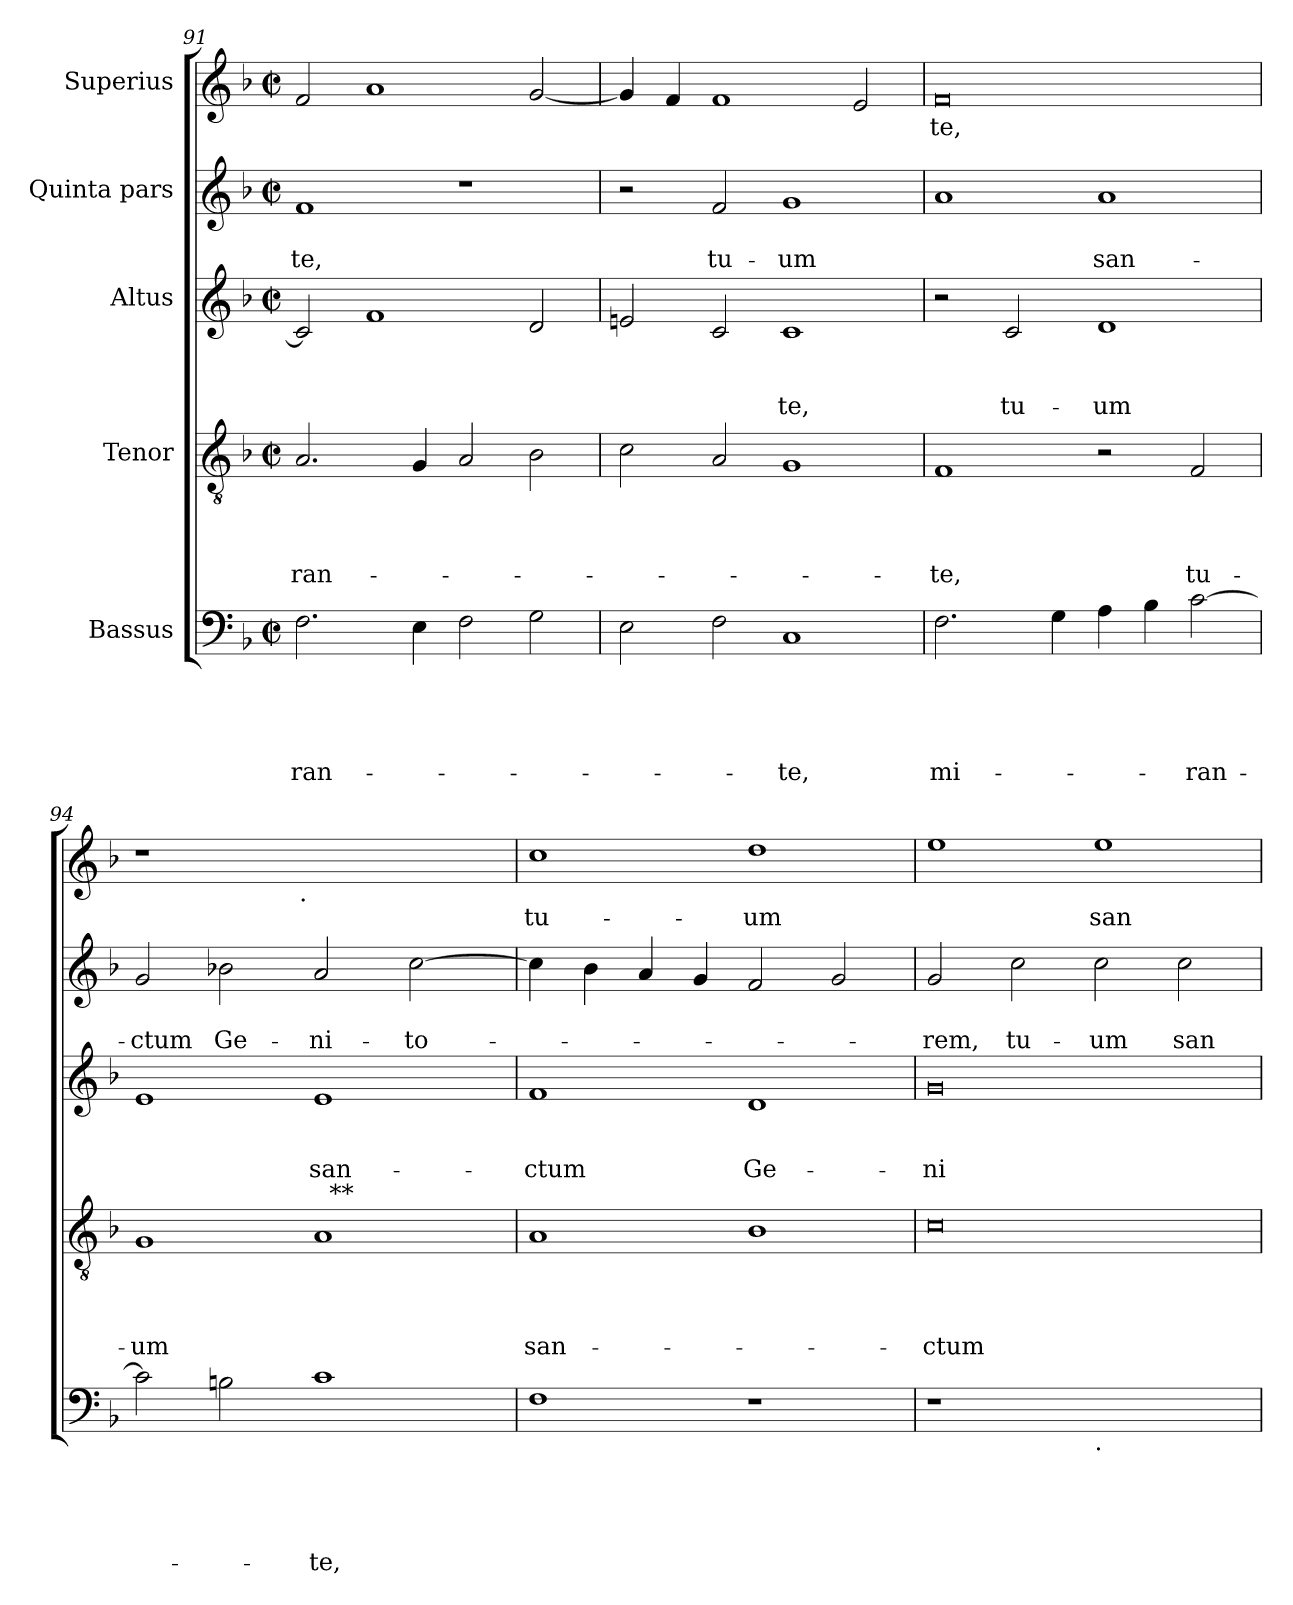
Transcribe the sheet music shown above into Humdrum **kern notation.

**kern	**text	**text	**text	**text	**text	**kern	**text	**text	**text	**text	**kern	**text	**text	**text	**kern	**text	**text	**kern	**text
*part5	*part5	*part5	*part5	*part5	*part5	*part4	*part4	*part4	*part4	*part4	*part3	*part3	*part3	*part3	*part2	*part2	*part2	*part1	*part1
*staff5	*staff5	*staff5	*staff5	*staff5	*staff5	*staff4	*staff4	*staff4	*staff4	*staff4	*staff3	*staff3	*staff3	*staff3	*staff2	*staff2	*staff2	*staff1	*staff1
*I"Bassus	*	*	*	*	*	*I"Tenor	*	*	*	*	*I"Altus	*	*	*	*I"Quinta pars	*	*	*I"Superius	*
*clefF4	*	*	*	*	*	*clefGv2	*	*	*	*	*clefG2	*	*	*	*clefG2	*	*	*clefG2	*
*k[b-]	*	*	*	*	*	*k[b-]	*	*	*	*	*k[b-]	*	*	*	*k[b-]	*	*	*k[b-]	*
*F:	*	*	*	*	*	*F:	*	*	*	*	*F:	*	*	*	*F:	*	*	*F:	*
*M2/2	*	*	*	*	*	*M2/2	*	*	*	*	*M2/2	*	*	*	*M2/2	*	*	*M2/2	*
*met(c|)	*	*	*	*	*	*met(c|)	*	*	*	*	*met(c|)	*	*	*	*met(c|)	*	*	*met(c|)	*
=91	=91	=91	=91	=91	=91	=91	=91	=91	=91	=91	=91	=91	=91	=91	=91	=91	=91	=91	=91
!	!	!	!	!	!LO:LY:b	!	!	!	!	!LO:LY:b	!	!	!	!	!	!	!LO:LY:b	!	!
2.F\	.	.	.	.	-ran-	2.A/	.	.	.	-ran-	2c/]	.	.	.	1f	.	-te,	2f/	.
.	.	.	.	.	.	.	.	.	.	.	1f	.	.	.	.	.	.	1a	.
4E\	.	.	.	.	.	4G/	.	.	.	.	.	.	.	.	.	.	.	.	.
2F\	.	.	.	.	.	2A/	.	.	.	.	.	.	.	.	1r	.	.	.	.
2G\	.	.	.	.	.	2B-\	.	.	.	.	2d/	.	.	.	.	.	.	[<2g/	.
=92	=92	=92	=92	=92	=92	=92	=92	=92	=92	=92	=92	=92	=92	=92	=92	=92	=92	=92	=92
2E\	.	.	.	.	.	2c\	.	.	.	.	2eni/	.	.	.	2r	.	.	4g/]	.
.	.	.	.	.	.	.	.	.	.	.	.	.	.	.	.	.	.	4f/	.
!	!	!	!	!	!	!	!	!	!	!	!	!	!	!	!	!	!LO:LY:b	!	!
2F\	.	.	.	.	.	2A/	.	.	.	.	2c/	.	.	.	2f/	.	tu-	1f	.
!	!	!	!	!	!LO:LY:b	!	!	!	!	!	!	!	!	!LO:LY:b	!	!	!LO:LY:b	!	!
1C	.	.	.	.	-te,	1G	.	.	.	.	1c	.	.	-te,	1g	.	-um	.	.
.	.	.	.	.	.	.	.	.	.	.	.	.	.	.	.	.	.	2e/	.
=93	=93	=93	=93	=93	=93	=93	=93	=93	=93	=93	=93	=93	=93	=93	=93	=93	=93	=93	=93
!	!	!	!	!	!LO:LY:b	!	!	!	!	!LO:LY:b	!	!	!	!	!	!	!	!	!LO:LY:b
2.F\	.	.	.	.	mi-	1F	.	.	.	-te,	2r	.	.	.	1a	.	.	0f	-te,
!	!	!	!	!	!	!	!	!	!	!	!	!	!	!LO:LY:b	!	!	!	!	!
.	.	.	.	.	.	.	.	.	.	.	2c/	.	.	tu-	.	.	.	.	.
4G\	.	.	.	.	.	.	.	.	.	.	.	.	.	.	.	.	.	.	.
!	!	!	!	!	!	!	!	!	!	!	!	!	!	!LO:LY:b	!	!	!LO:LY:b	!	!
4A\	.	.	.	.	.	2r	.	.	.	.	1d	.	.	-um	1a	.	san-	.	.
4B-\	.	.	.	.	.	.	.	.	.	.	.	.	.	.	.	.	.	.	.
!	!	!	!	!	!LO:LY:b	!	!	!	!	!LO:LY:b	!	!	!	!	!	!	!	!	!
[>2c\	.	.	.	.	-ran-	2F/	.	.	.	tu-	.	.	.	.	.	.	.	.	.
=94	=94	=94	=94	=94	=94	=94	=94	=94	=94	=94	=94	=94	=94	=94	=94	=94	=94	=94	=94
!	!	!	!	!	!	!	!	!	!	!LO:LY:b	!	!	!	!	!	!	!LO:LY:b	!	!
*	*	*	*	*	*	*^	*	*	*	*	*	*	*	*	*	*	*	*^	*
2c\]	.	.	.	.	.	1G	1ryy	.	.	.	-um	1e	.	.	.	2g/	.	-ctum	1r	2ryy	.
!	!	!	!	!	!	!	!	!	!	!	!	!	!	!	!	!	!	!LO:LY:b	!	!	!
2Bn\	.	.	.	.	.	.	.	.	.	.	.	.	.	.	.	2b-X\	.	Ge-	.	4...ryy	.
!	!	!	!	!	!	!	!	!	!	!	!	!	!	!	!	!	!	!	!	!LO:TX:b:t=.	!
.	.	.	.	.	.	.	.	.	.	.	.	.	.	.	.	.	.	.	.	1ryy	.
!	!	!	!	!	!LO:LY:b	!	!	!	!	!	!	!	!	!	!LO:LY:b	!	!	!LO:LY:b	!	!	!
1c	.	.	.	.	-te,	1A	32ryy	.	.	.	.	1e	.	.	san-	2a/	.	-ni-	1ryy	.	.
!	!	!	!	!	!	!	!LO:TX:a:t=**	!	!	!	!	!	!	!	!	!	!	!	!	!	!
.	.	.	.	.	.	.	2ryy	.	.	.	.	.	.	.	.	.	.	.	.	.	.
!	!	!	!	!	!	!	!	!	!	!	!	!	!	!	!	!	!	!LO:LY:b	!	!	!
.	.	.	.	.	.	.	.	.	.	.	.	.	.	.	.	[<2cc\	.	-to-	.	.	.
.	.	.	.	.	.	.	4...ryy	.	.	.	.	.	.	.	.	.	.	.	.	.	.
.	.	.	.	.	.	.	.	.	.	.	.	.	.	.	.	.	.	.	.	32ryy	.
!!LO:LB:g=z
=95	=95	=95	=95	=95	=95	=95	=95	=95	=95	=95	=95	=95	=95	=95	=95	=95	=95	=95	=95	=95	=95
!	!	!	!	!	!	!	!	!	!	!	!LO:LY:b	!	!	!	!LO:LY:b	!	!	!	!	!	!LO:LY:b
*	*	*	*	*	*	*v	*v	*	*	*	*	*	*	*	*	*	*	*	*v	*v	*
1F	.	.	.	.	.	1A	.	.	.	san-	1f	.	.	-ctum	4cc\]	.	.	1cc	tu-
.	.	.	.	.	.	.	.	.	.	.	.	.	.	.	4b-\	.	.	.	.
.	.	.	.	.	.	.	.	.	.	.	.	.	.	.	4a/	.	.	.	.
.	.	.	.	.	.	.	.	.	.	.	.	.	.	.	4g/	.	.	.	.
!	!	!	!	!	!	!	!	!	!	!	!	!	!	!LO:LY:b	!	!	!	!	!LO:LY:b
1r	.	.	.	.	.	1B-	.	.	.	.	1d	.	.	Ge-	2f/	.	.	1dd	-um
.	.	.	.	.	.	.	.	.	.	.	.	.	.	.	2g/	.	.	.	.
=96	=96	=96	=96	=96	=96	=96	=96	=96	=96	=96	=96	=96	=96	=96	=96	=96	=96	=96	=96
!	!	!	!	!	!	!	!	!	!	!LO:LY:b	!	!	!	!LO:LY:b	!	!	!LO:LY:b	!	!
1r	.	.	.	.	.	0c	.	.	.	-ctum	0g	.	.	-ni-	2g/	.	-rem,	1ee	.
!	!	!	!	!	!	!	!	!	!	!	!	!	!	!	!	!	!LO:LY:b	!	!
.	.	.	.	.	.	.	.	.	.	.	.	.	.	.	2cc\	.	tu-	.	.
!LO:TX:b:t=.	!	!	!	!	!	!	!	!	!	!	!	!	!	!	!	!	!	!	!
!	!	!	!	!	!	!	!	!	!	!	!	!	!	!	!	!	!LO:LY:b	!	!LO:LY:b
1ryy	.	.	.	.	.	.	.	.	.	.	.	.	.	.	2cc\	.	-um	1ee	san-
!	!	!	!	!	!	!	!	!	!	!	!	!	!	!	!	!	!LO:LY:b	!	!
.	.	.	.	.	.	.	.	.	.	.	.	.	.	.	2cc\	.	san-	.	.
=	=	=	=	=	=	=	=	=	=	=	=	=	=	=	=	=	=	=	=
*-	*-	*-	*-	*-	*-	*-	*-	*-	*-	*-	*-	*-	*-	*-	*-	*-	*-	*-	*-
